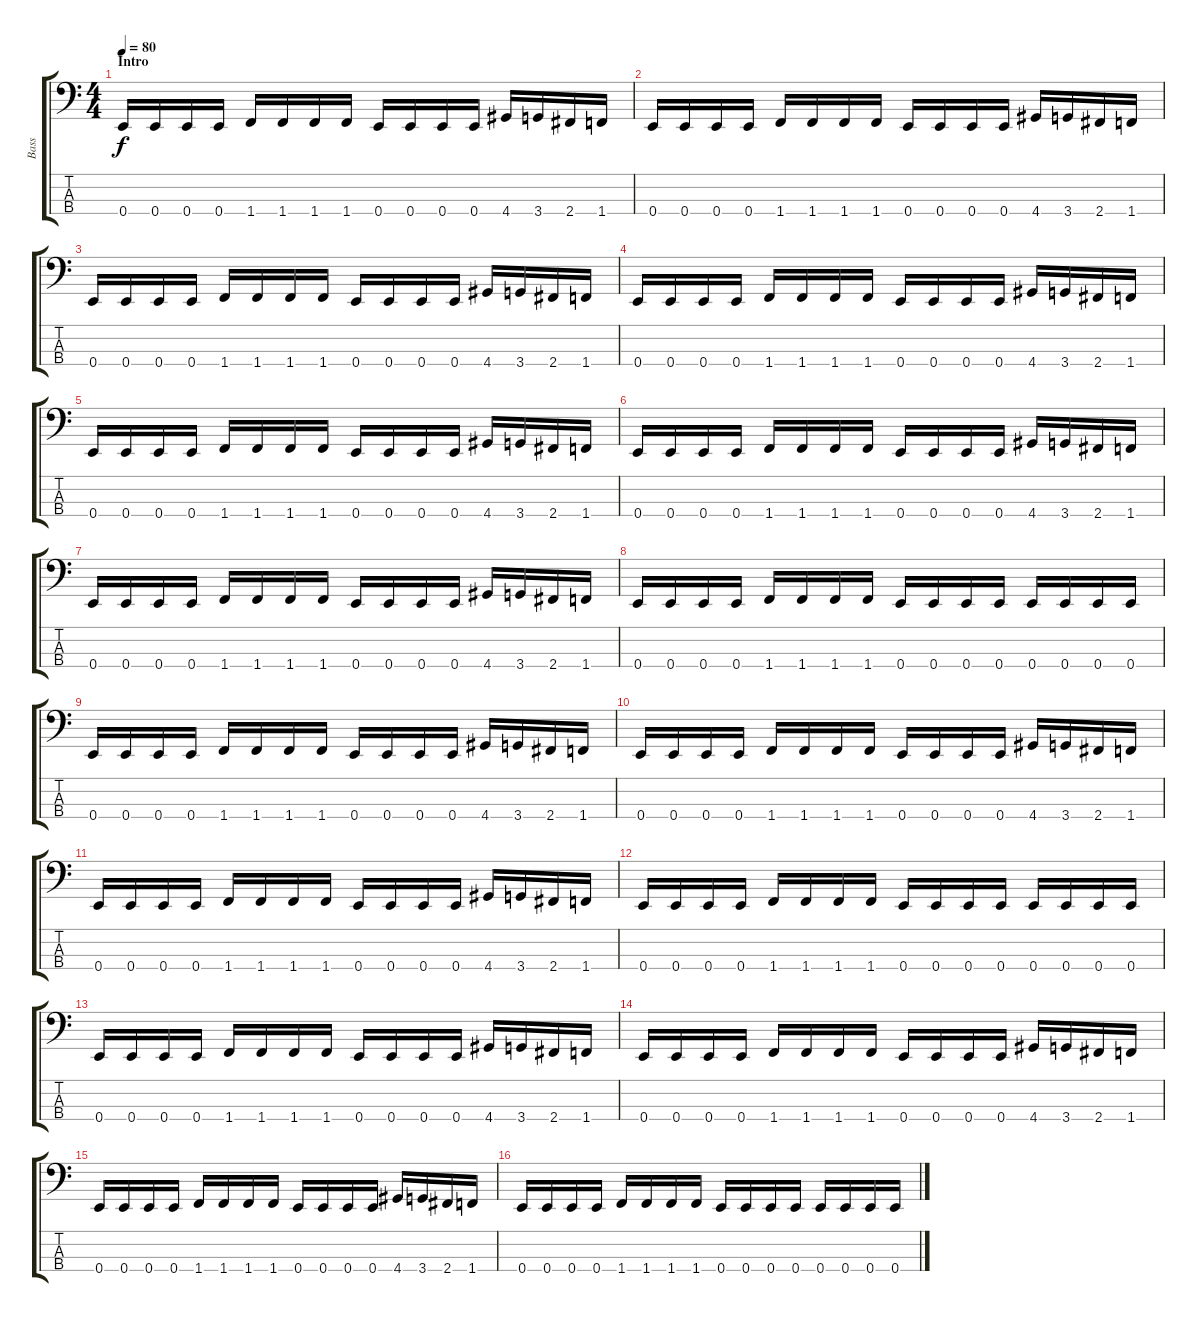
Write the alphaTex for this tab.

\track ("Bass" "Bass") {instrument electricbassfinger}
\staff {score tabs}
\tuning (G2 D2 A1 E1) {hide}
\ts (4 4)
\section ("" "Intro")
\tempo 80
\clef f4
\ks c
0.4.16{dy f instrument electricbassfinger} 0.4.16 0.4.16 0.4.16 1.4.16 1.4.16 1.4.16 1.4.16 0.4.16 0.4.16 0.4.16 0.4.16 4.4.16 3.4.16 2.4.16 1.4.16 |
0.4.16 0.4.16 0.4.16 0.4.16 1.4.16 1.4.16 1.4.16 1.4.16 0.4.16 0.4.16 0.4.16 0.4.16 4.4.16 3.4.16 2.4.16 1.4.16 |
0.4.16 0.4.16 0.4.16 0.4.16 1.4.16 1.4.16 1.4.16 1.4.16 0.4.16 0.4.16 0.4.16 0.4.16 4.4.16 3.4.16 2.4.16 1.4.16 |
0.4.16 0.4.16 0.4.16 0.4.16 1.4.16 1.4.16 1.4.16 1.4.16 0.4.16 0.4.16 0.4.16 0.4.16 4.4.16 3.4.16 2.4.16 1.4.16 |
0.4.16 0.4.16 0.4.16 0.4.16 1.4.16 1.4.16 1.4.16 1.4.16 0.4.16 0.4.16 0.4.16 0.4.16 4.4.16 3.4.16 2.4.16 1.4.16 |
0.4.16 0.4.16 0.4.16 0.4.16 1.4.16 1.4.16 1.4.16 1.4.16 0.4.16 0.4.16 0.4.16 0.4.16 4.4.16 3.4.16 2.4.16 1.4.16 |
0.4.16 0.4.16 0.4.16 0.4.16 1.4.16 1.4.16 1.4.16 1.4.16 0.4.16 0.4.16 0.4.16 0.4.16 4.4.16 3.4.16 2.4.16 1.4.16 |
0.4.16 0.4.16 0.4.16 0.4.16 1.4.16 1.4.16 1.4.16 1.4.16 0.4.16 0.4.16 0.4.16 0.4.16 0.4.16 0.4.16 0.4.16 0.4.16 |
0.4.16 0.4.16 0.4.16 0.4.16 1.4.16 1.4.16 1.4.16 1.4.16 0.4.16 0.4.16 0.4.16 0.4.16 4.4.16 3.4.16 2.4.16 1.4.16 |
0.4.16 0.4.16 0.4.16 0.4.16 1.4.16 1.4.16 1.4.16 1.4.16 0.4.16 0.4.16 0.4.16 0.4.16 4.4.16 3.4.16 2.4.16 1.4.16 |
0.4.16 0.4.16 0.4.16 0.4.16 1.4.16 1.4.16 1.4.16 1.4.16 0.4.16 0.4.16 0.4.16 0.4.16 4.4.16 3.4.16 2.4.16 1.4.16 |
0.4.16 0.4.16 0.4.16 0.4.16 1.4.16 1.4.16 1.4.16 1.4.16 0.4.16 0.4.16 0.4.16 0.4.16 0.4.16 0.4.16 0.4.16 0.4.16 |
0.4.16 0.4.16 0.4.16 0.4.16 1.4.16 1.4.16 1.4.16 1.4.16 0.4.16 0.4.16 0.4.16 0.4.16 4.4.16 3.4.16 2.4.16 1.4.16 |
0.4.16 0.4.16 0.4.16 0.4.16 1.4.16 1.4.16 1.4.16 1.4.16 0.4.16 0.4.16 0.4.16 0.4.16 4.4.16 3.4.16 2.4.16 1.4.16 |
0.4.16 0.4.16 0.4.16 0.4.16 1.4.16 1.4.16 1.4.16 1.4.16 0.4.16 0.4.16 0.4.16 0.4.16 4.4.16 3.4.16 2.4.16 1.4.16 |
0.4.16 0.4.16 0.4.16 0.4.16 1.4.16 1.4.16 1.4.16 1.4.16 0.4.16 0.4.16 0.4.16 0.4.16 0.4.16 0.4.16 0.4.16 0.4.16
